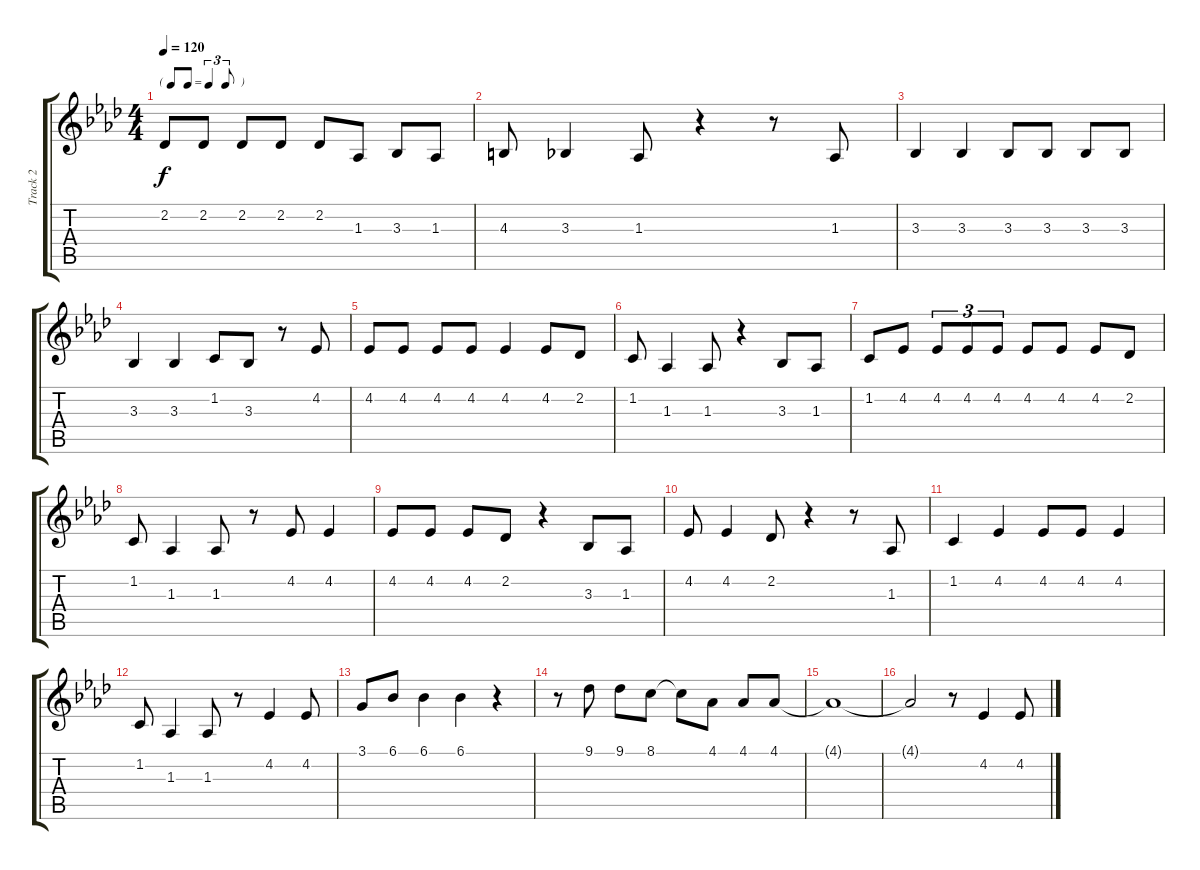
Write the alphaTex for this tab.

\track ("Track 2" "Track 2") {instrument lead8bassandlead}
\staff {score tabs}
\tuning (E4 B3 G3 D3 A2 E2) {hide}
\ts (4 4)
\tf triplet8th
\tempo 120
\clef g2
\ks ab
2.2.8{dy f} 2.2.8 2.2.8 2.2.8 2.2.8 1.3.8 3.3.8 1.3.8 |
4.3.8 3.3.4 1.3.8 r.4 r.8 1.3.8 |
3.3.4 3.3.4 3.3.8 3.3.8 3.3.8 3.3.8 |
3.3.4 3.3.4 1.2.8 3.3.8 r.8 4.2.8 |
4.2.8 4.2.8 4.2.8 4.2.8 4.2.4 4.2.8 2.2.8 |
1.2.8 1.3.4 1.3.8 r.4 3.3.8 1.3.8 |
1.2.8 4.2.8 4.2.8{tu (3 2)} 4.2.8{tu (3 2)} 4.2.8{tu (3 2)} 4.2.8 4.2.8 4.2.8 2.2.8 |
1.2.8 1.3.4 1.3.8 r.8 4.2.8 4.2.4 |
4.2.8 4.2.8 4.2.8 2.2.8 r.4 3.3.8 1.3.8 |
4.2.8 4.2.4 2.2.8 r.4 r.8 1.3.8 |
1.2.4 4.2.4 4.2.8 4.2.8 4.2.4 |
1.2.8 1.3.4 1.3.8 r.8 4.2.4 4.2.8 |
3.1.8 6.1.8 6.1.4 6.1.4 r.4 |
r.8 9.1.8 9.1.8 8.1.8 8.1{t}.8 4.1.8 4.1.8 4.1.8 |
4.1{t}.1 |
4.1{t}.2 r.8 4.2.4 4.2.8
